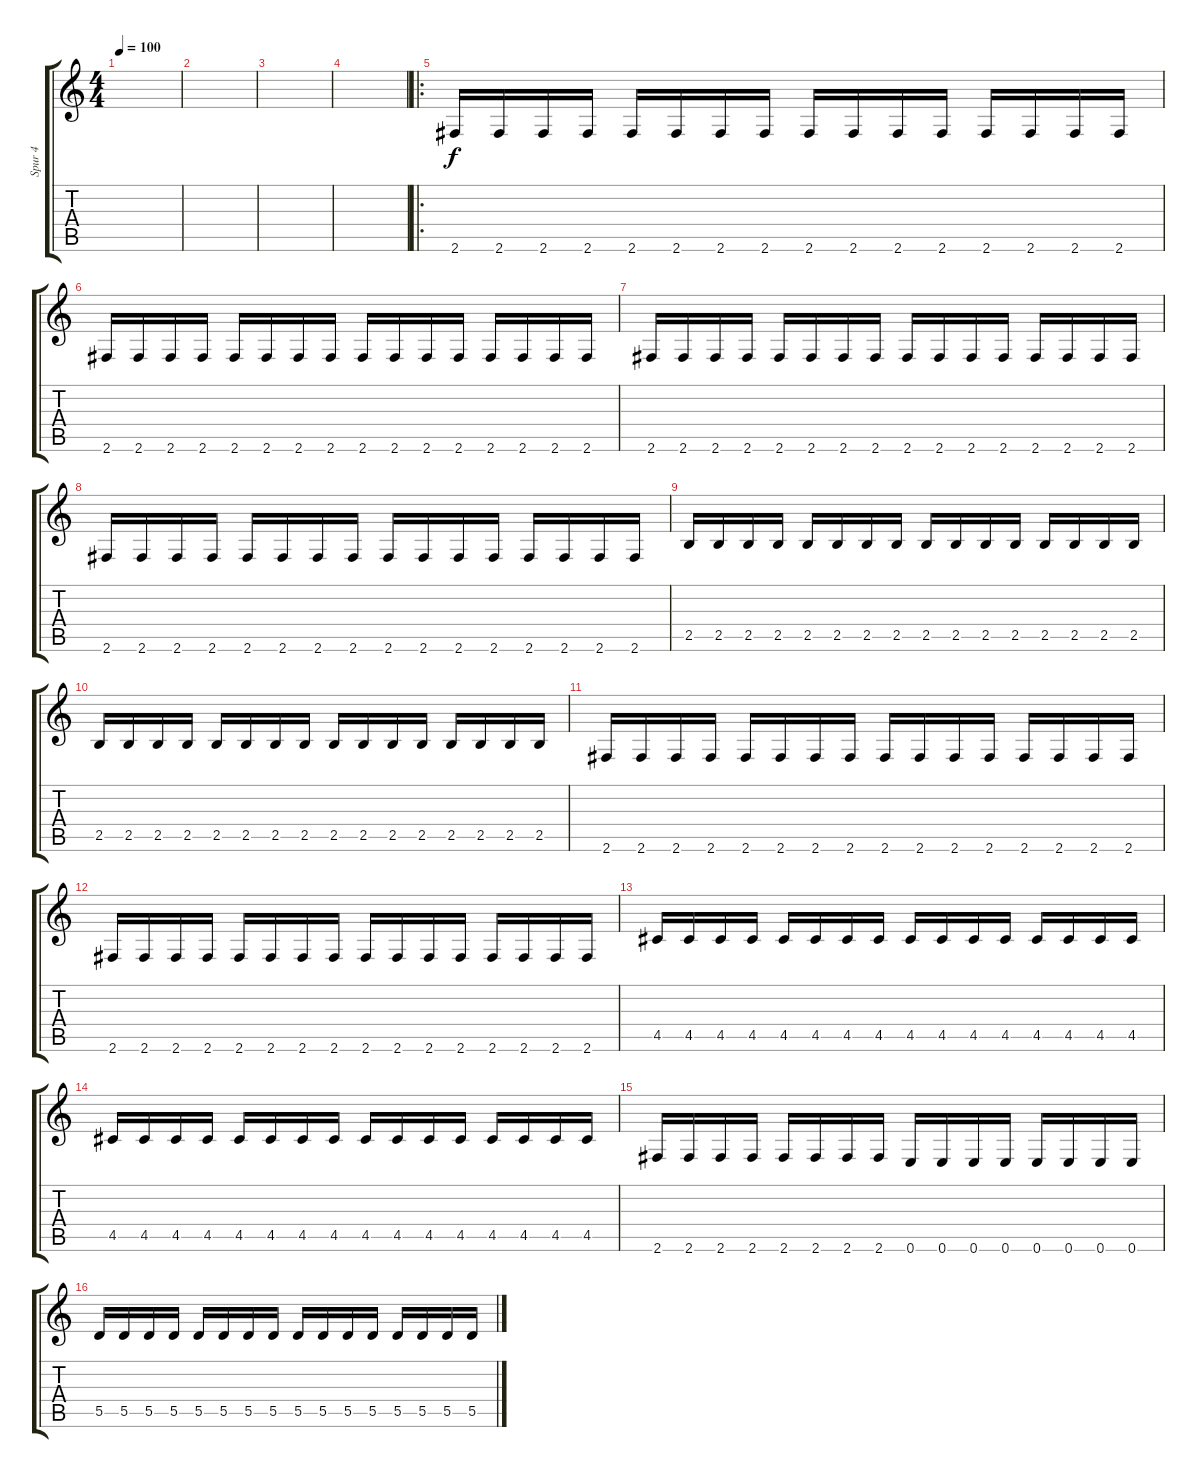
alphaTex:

\track ("Spur 4" "Spur 4") {instrument electricbasspick}
\staff {score tabs}
\tuning (E4 B3 G3 D3 A2 E2) {hide}
\ts (4 4)
\tempo 100
\clef g2
\ks c
|
|
|
|
\ro
2.6.16 2.6.16 2.6.16 2.6.16 2.6.16 2.6.16 2.6.16 2.6.16 2.6.16 2.6.16 2.6.16 2.6.16 2.6.16 2.6.16 2.6.16 2.6.16 |
2.6.16 2.6.16 2.6.16 2.6.16 2.6.16 2.6.16 2.6.16 2.6.16 2.6.16 2.6.16 2.6.16 2.6.16 2.6.16 2.6.16 2.6.16 2.6.16 |
2.6.16 2.6.16 2.6.16 2.6.16 2.6.16 2.6.16 2.6.16 2.6.16 2.6.16 2.6.16 2.6.16 2.6.16 2.6.16 2.6.16 2.6.16 2.6.16 |
2.6.16 2.6.16 2.6.16 2.6.16 2.6.16 2.6.16 2.6.16 2.6.16 2.6.16 2.6.16 2.6.16 2.6.16 2.6.16 2.6.16 2.6.16 2.6.16 |
2.5.16 2.5.16 2.5.16 2.5.16 2.5.16 2.5.16 2.5.16 2.5.16 2.5.16 2.5.16 2.5.16 2.5.16 2.5.16 2.5.16 2.5.16 2.5.16 |
2.5.16 2.5.16 2.5.16 2.5.16 2.5.16 2.5.16 2.5.16 2.5.16 2.5.16 2.5.16 2.5.16 2.5.16 2.5.16 2.5.16 2.5.16 2.5.16 |
2.6.16 2.6.16 2.6.16 2.6.16 2.6.16 2.6.16 2.6.16 2.6.16 2.6.16 2.6.16 2.6.16 2.6.16 2.6.16 2.6.16 2.6.16 2.6.16 |
2.6.16 2.6.16 2.6.16 2.6.16 2.6.16 2.6.16 2.6.16 2.6.16 2.6.16 2.6.16 2.6.16 2.6.16 2.6.16 2.6.16 2.6.16 2.6.16 |
4.5.16 4.5.16 4.5.16 4.5.16 4.5.16 4.5.16 4.5.16 4.5.16 4.5.16 4.5.16 4.5.16 4.5.16 4.5.16 4.5.16 4.5.16 4.5.16 |
4.5.16 4.5.16 4.5.16 4.5.16 4.5.16 4.5.16 4.5.16 4.5.16 4.5.16 4.5.16 4.5.16 4.5.16 4.5.16 4.5.16 4.5.16 4.5.16 |
2.6.16 2.6.16 2.6.16 2.6.16 2.6.16 2.6.16 2.6.16 2.6.16 0.6.16 0.6.16 0.6.16 0.6.16 0.6.16 0.6.16 0.6.16 0.6.16 |
5.5.16 5.5.16 5.5.16 5.5.16 5.5.16 5.5.16 5.5.16 5.5.16 5.5.16 5.5.16 5.5.16 5.5.16 5.5.16 5.5.16 5.5.16 5.5.16
